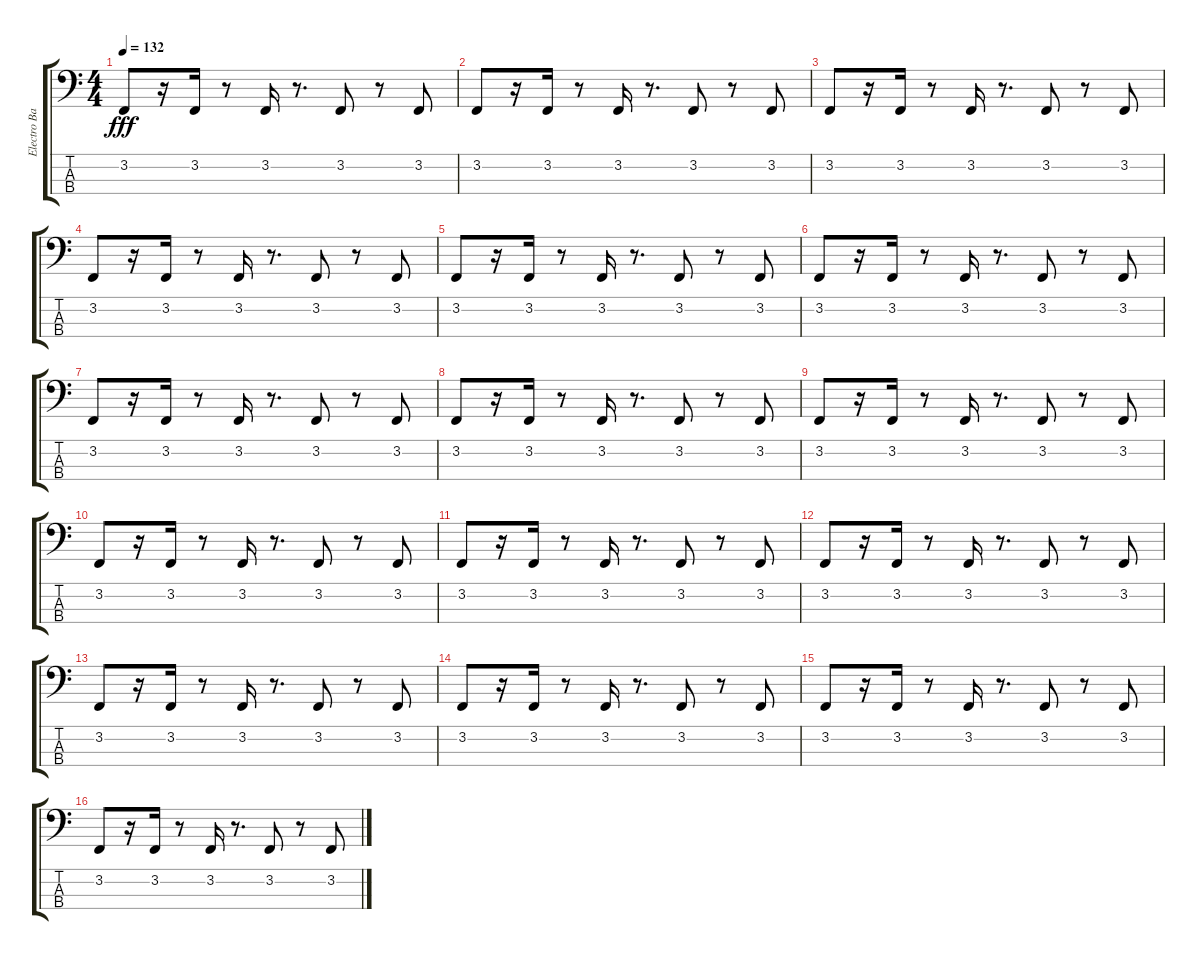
\track ("Electro Bass" "Electro Ba") {instrument lead8bassandlead}
\staff {score tabs}
\tuning (G2 D2 A1 E1) {hide}
\ts (4 4)
\tempo 132
\clef f4
\ks c
3.2.8{dy fff} r.16 3.2.16 r.8 3.2.16 r.8{d} 3.2.8 r.8 3.2.8 |
3.2.8 r.16 3.2.16 r.8 3.2.16 r.8{d} 3.2.8 r.8 3.2.8 |
3.2.8 r.16 3.2.16 r.8 3.2.16 r.8{d} 3.2.8 r.8 3.2.8 |
3.2.8 r.16 3.2.16 r.8 3.2.16 r.8{d} 3.2.8 r.8 3.2.8 |
3.2.8 r.16 3.2.16 r.8 3.2.16 r.8{d} 3.2.8 r.8 3.2.8 |
3.2.8 r.16 3.2.16 r.8 3.2.16 r.8{d} 3.2.8 r.8 3.2.8 |
3.2.8 r.16 3.2.16 r.8 3.2.16 r.8{d} 3.2.8 r.8 3.2.8 |
3.2.8 r.16 3.2.16 r.8 3.2.16 r.8{d} 3.2.8 r.8 3.2.8 |
3.2.8 r.16 3.2.16 r.8 3.2.16 r.8{d} 3.2.8 r.8 3.2.8 |
3.2.8 r.16 3.2.16 r.8 3.2.16 r.8{d} 3.2.8 r.8 3.2.8 |
3.2.8 r.16 3.2.16 r.8 3.2.16 r.8{d} 3.2.8 r.8 3.2.8 |
3.2.8 r.16 3.2.16 r.8 3.2.16 r.8{d} 3.2.8 r.8 3.2.8 |
3.2.8 r.16 3.2.16 r.8 3.2.16 r.8{d} 3.2.8 r.8 3.2.8 |
3.2.8 r.16 3.2.16 r.8 3.2.16 r.8{d} 3.2.8 r.8 3.2.8 |
3.2.8 r.16 3.2.16 r.8 3.2.16 r.8{d} 3.2.8 r.8 3.2.8 |
3.2.8 r.16 3.2.16 r.8 3.2.16 r.8{d} 3.2.8 r.8 3.2.8
